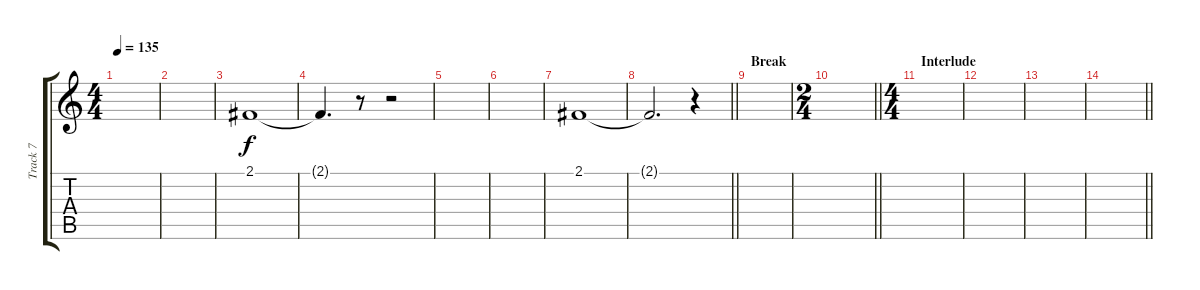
\track ("Track 7" "Track 7") {instrument clarinet}
\staff {score tabs}
\tuning (E4 B3 G3 D3 A2 E2) {hide}
\ts (4 4)
\tempo 135
\clef g2
\ks c
|
|
2.1.1{dy f} |
2.1{t}.4{d} r.8 r.2 |
|
|
2.1.1 |
\barLineRight lightlight
2.1{t}.2{d} r.4 |
\section ("" "Break")
|
\ts (2 4)
\barLineRight lightlight
|
\ts (4 4)
\section ("" "Interlude")
|
|
|
\barLineRight lightlight
